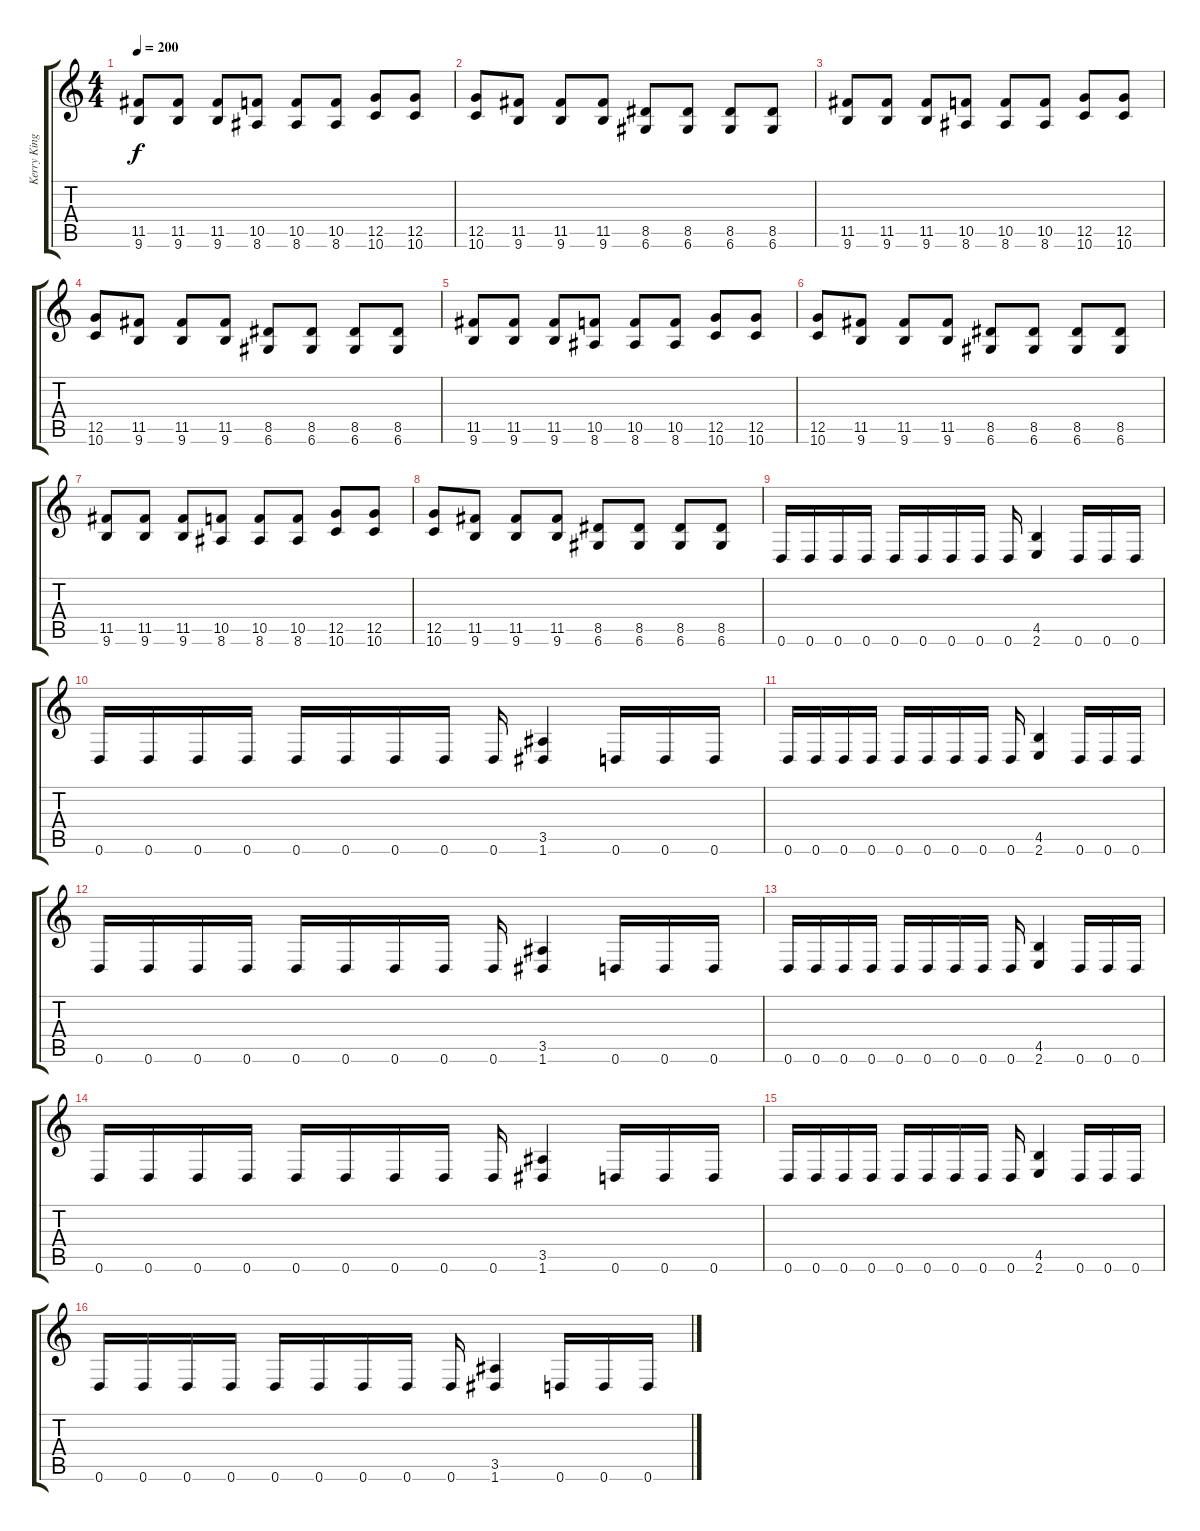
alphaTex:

\track ("Kerry King" "Kerry King") {instrument overdrivenguitar}
\staff {score tabs}
\tuning (D4 A3 F3 C3 G2 D2) {hide}
\ts (4 4)
\tempo 200
\clef g2
\ks c
(11.5 9.6).8{dy f} (11.5 9.6).8 (11.5 9.6).8 (10.5 8.6).8 (10.5 8.6).8 (10.5 8.6).8 (12.5 10.6).8 (12.5 10.6).8 |
(12.5 10.6).8 (11.5 9.6).8 (11.5 9.6).8 (11.5 9.6).8 (8.5 6.6).8 (8.5 6.6).8 (8.5 6.6).8 (8.5 6.6).8 |
(11.5 9.6).8 (11.5 9.6).8 (11.5 9.6).8 (10.5 8.6).8 (10.5 8.6).8 (10.5 8.6).8 (12.5 10.6).8 (12.5 10.6).8 |
(12.5 10.6).8 (11.5 9.6).8 (11.5 9.6).8 (11.5 9.6).8 (8.5 6.6).8 (8.5 6.6).8 (8.5 6.6).8 (8.5 6.6).8 |
(11.5 9.6).8 (11.5 9.6).8 (11.5 9.6).8 (10.5 8.6).8 (10.5 8.6).8 (10.5 8.6).8 (12.5 10.6).8 (12.5 10.6).8 |
(12.5 10.6).8 (11.5 9.6).8 (11.5 9.6).8 (11.5 9.6).8 (8.5 6.6).8 (8.5 6.6).8 (8.5 6.6).8 (8.5 6.6).8 |
(11.5 9.6).8 (11.5 9.6).8 (11.5 9.6).8 (10.5 8.6).8 (10.5 8.6).8 (10.5 8.6).8 (12.5 10.6).8 (12.5 10.6).8 |
(12.5 10.6).8 (11.5 9.6).8 (11.5 9.6).8 (11.5 9.6).8 (8.5 6.6).8 (8.5 6.6).8 (8.5 6.6).8 (8.5 6.6).8 |
0.6.16 0.6.16 0.6.16 0.6.16 0.6.16 0.6.16 0.6.16 0.6.16 0.6.16 (4.5 2.6).4 0.6.16 0.6.16 0.6.16 |
0.6.16 0.6.16 0.6.16 0.6.16 0.6.16 0.6.16 0.6.16 0.6.16 0.6.16 (3.5 1.6).4 0.6.16 0.6.16 0.6.16 |
0.6.16 0.6.16 0.6.16 0.6.16 0.6.16 0.6.16 0.6.16 0.6.16 0.6.16 (4.5 2.6).4 0.6.16 0.6.16 0.6.16 |
0.6.16 0.6.16 0.6.16 0.6.16 0.6.16 0.6.16 0.6.16 0.6.16 0.6.16 (3.5 1.6).4 0.6.16 0.6.16 0.6.16 |
0.6.16 0.6.16 0.6.16 0.6.16 0.6.16 0.6.16 0.6.16 0.6.16 0.6.16 (4.5 2.6).4 0.6.16 0.6.16 0.6.16 |
0.6.16 0.6.16 0.6.16 0.6.16 0.6.16 0.6.16 0.6.16 0.6.16 0.6.16 (3.5 1.6).4 0.6.16 0.6.16 0.6.16 |
0.6.16 0.6.16 0.6.16 0.6.16 0.6.16 0.6.16 0.6.16 0.6.16 0.6.16 (4.5 2.6).4 0.6.16 0.6.16 0.6.16 |
0.6.16 0.6.16 0.6.16 0.6.16 0.6.16 0.6.16 0.6.16 0.6.16 0.6.16 (3.5 1.6).4 0.6.16 0.6.16 0.6.16
